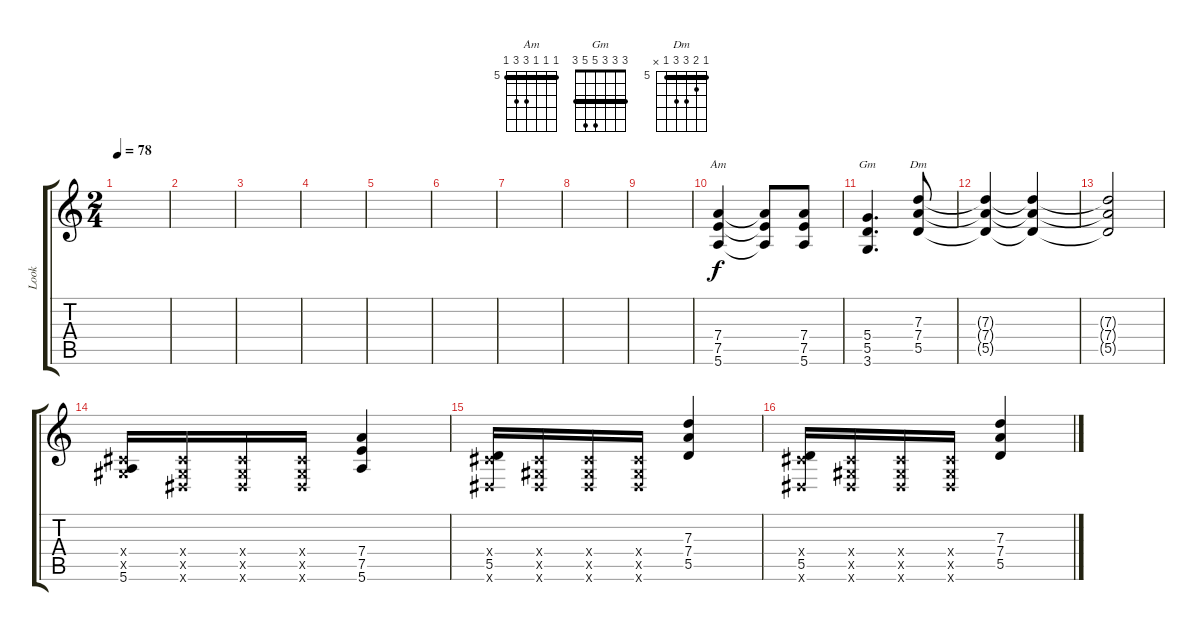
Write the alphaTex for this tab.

\track ("Look" "Look") {instrument distortionguitar}
\staff {score tabs}
\tuning (E4 B3 G3 D3 A2 E2) {hide}
\chord ("Am" 5 5 5 7 7 5) {firstfret 5 barre 5}
\chord ("Gm" 3 3 3 5 5 3) {barre 3}
\chord ("Dm" 5 6 7 7 5 x) {firstfret 5 barre 5}
\ts (2 4)
\tempo 78
\clef g2
\ks c
|
|
|
|
|
|
|
|
|
(7.4 7.5 5.6).4{ch "Am"} (7.4{t} 7.5{t} 5.6{t}).8 (7.4 7.5 5.6).8 |
(5.4 5.5 3.6).4{d ch "Gm"} (7.3 7.4 5.5).8{ch "Dm"} |
(7.3{t} 7.4{t} 5.5{t}).4 (7.3{t} 7.4{t} 5.5{t}).4 |
(7.3{t} 7.4{t} 5.5{t}).2 |
(-1.4{x} -1.5{x} 5.6).16 (-1.4{x} -1.5{x} -1.6{x}).16 (-1.4{x} -1.5{x} -1.6{x}).16 (-1.4{x} -1.5{x} -1.6{x}).16 (7.4 7.5 5.6).4 |
(-1.4{x} 5.5 -1.6{x}).16 (-1.4{x} -1.5{x} -1.6{x}).16 (-1.4{x} -1.5{x} -1.6{x}).16 (-1.4{x} -1.5{x} -1.6{x}).16 (7.3 7.4 5.5).4 |
(-1.4{x} 5.5 -1.6{x}).16 (-1.4{x} -1.5{x} -1.6{x}).16 (-1.4{x} -1.5{x} -1.6{x}).16 (-1.4{x} -1.5{x} -1.6{x}).16 (7.3 7.4 5.5).4
